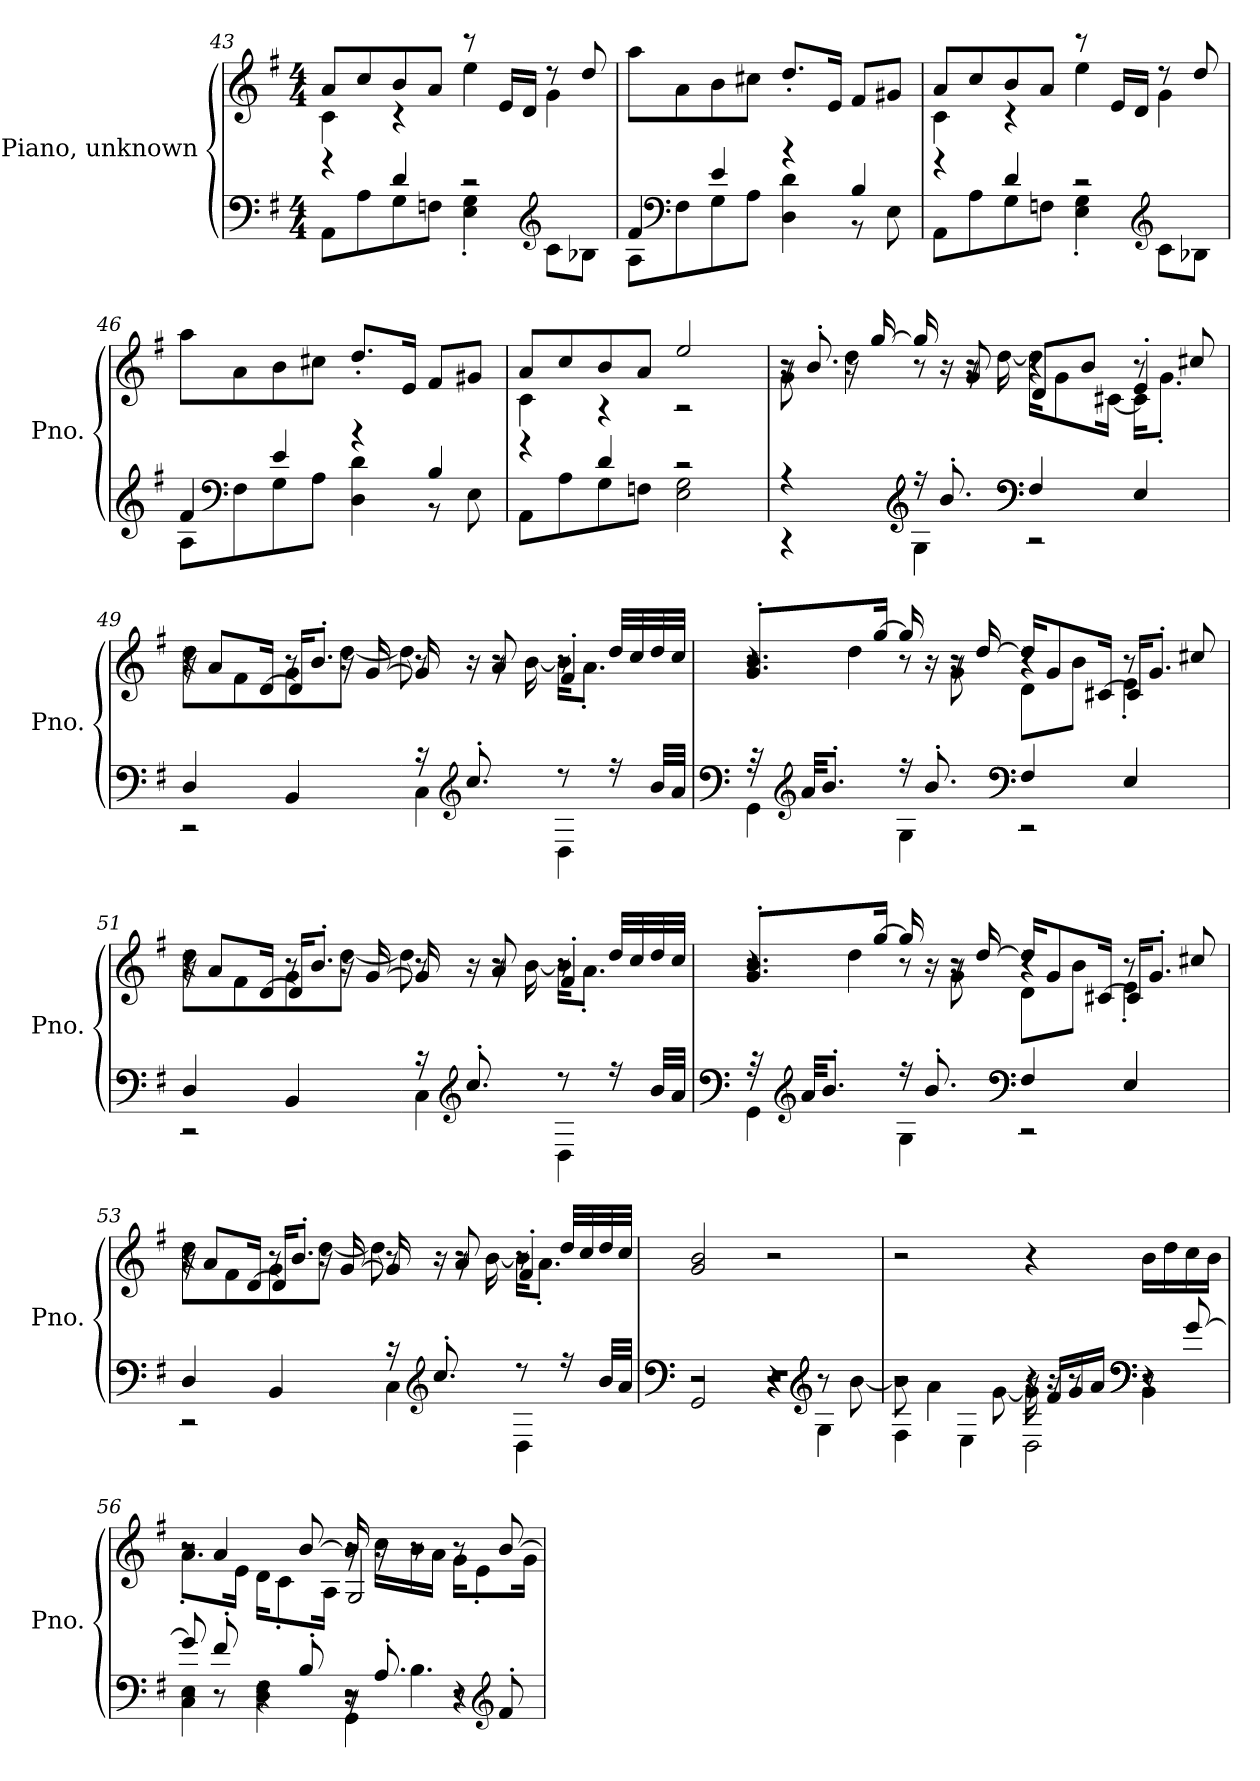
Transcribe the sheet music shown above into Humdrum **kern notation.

**kern	**kern
*part1	*part1
*staff2	*staff1
*I"Piano, unknown	*
*I'Pno.	*
*clefF4	*clefG2
*k[f#]	*k[f#]
*M4/4	*M4/4
=43	=43
*^	*^
4r	8AA\L	8a/L	4c\
.	8A\	8cc/	.
4d/	8G\	8b/	4r
.	8Fn\J	8a/J	.
2r	4E\' 4G\'	8r	4ee\
.	.	16e/LL	.
.	.	16d/JJ	.
*clefG2	*	*	*
.	8c\L	8r	4g\
.	8B-X\J	8dd/	.
*	*	*v	*v
=44	=44	=44
4f#/	8A\L	8aa\L
*clefF4	*	*
.	8F#\	8a\
4e/	8G\	8b\
.	8A\J	8cc#X\J
4r	4D\ 4d\	8.dd'/L
.	.	16e/Jk
4B/	8r	8f#/L
.	8E\	8g#X/J
!!LO:LB:g=z
=45	=45	=45
*	*	*^
4r	8AA\L	8a/L	4c\
.	8A\	8cc/	.
4d/	8G\	8b/	4r
.	8Fn\J	8a/J	.
2r	4E\' 4G\'	8r	4ee\
.	.	16e/LL	.
.	.	16d/JJ	.
*clefG2	*	*	*
.	8c\L	8r	4g\
.	8B-X\J	8dd/	.
*	*	*v	*v
=46	=46	=46
4f#/	8A\L	8aa\L
*clefF4	*	*
.	8F#\	8a\
4e/	8G\	8b\
.	8A\J	8cc#X\J
4r	4D\ 4d\	8.dd'/L
.	.	16e/Jk
4B/	8r	8f#/L
.	8E\	8g#X/J
=47	=47	=47
*	*	*^
4r	8AA\L	8a/L	4c\
.	8A\	8cc/	.
4d/	8G\	8b/	4r
.	8Fn\J	8a/J	.
2r	2E\ 2G\	2ee/	2r
!!LO:LB:g=z
=48	=48	=48	=48
*	*	*	*^
4r	4r	8r	8g\	16r
.	.	.	.	8.b'/
.	.	16r	4dd\	.
.	.	[16gg/	.	.
*clefG2	*	*	*	*
16r	4G\	16gg/]	.	8r
8.b'/	.	16r	.	.
.	.	8r	16r	8g/
.	.	.	[16dd\	.
*clefF4	*	*	*	*
4F#/	2r	4r	16dd\KL]	8d/L
.	.	.	8g\	.
.	.	.	.	8b/J
.	.	.	[16c#X\Jk	.
4E/	.	8r	16c#\KL]	4e'/
.	.	.	8.g'\J	.
.	.	8cc#X/	.	.
=49	=49	=49	=49	=49
4D/	2r	4r	8dd\L	16r
.	.	.	.	8a/L
.	.	.	8f#\	.
.	.	.	.	[16d/Jk
4BB/	.	8r	8g\	16d/KL]
.	.	.	.	8.b'/J
.	.	16r	[8dd\J	.
.	.	[16g/	.	.
16r	4C\	16g/]	8dd\]	8r
*clefG2	*	*	*	*
8.cc'/	.	16r	.	.
.	.	8r	16r	8a/
.	.	.	[16b\	.
8r	4D\	8r	16b\KL]	4f#'/
.	.	.	8.a'\J	.
16r	.	32dd/LLL	.	.
.	.	32cc/	.	.
32b/LLL	.	32dd/	.	.
32a/JJJ	.	32cc/JJJ	.	.
!!LO:LB:g=z	!!	!!
=50	=50	=50	=50	=50
*clefF4	*	*	*	*
32r	4GG\	8.g/' 8.b/'L	8r	4r
*clefG2	*	*	*	*
32a/KKL	.	.	.	.
8.b'/J	.	.	.	.
.	.	.	4dd\	.
.	.	[16gg/Jk	.	.
16r	4G\	16gg/]	.	8r
8.b'/	.	16r	.	.
.	.	8r	8g\	16r
.	.	.	.	[16dd/
*clefF4	*	*	*	*
4F#/	2r	4r	8d\L	16dd/KL]
.	.	.	.	8g/
.	.	.	8b\J	.
.	.	.	.	[16c#X/Jk
4E/	.	8r	4e'\	16c#/KL]
.	.	.	.	8.g'/J
.	.	8cc#X/	.	.
=51	=51	=51	=51	=51
4D/	2r	4r	8dd\L	16r
.	.	.	.	8a/L
.	.	.	8f#\	.
.	.	.	.	[16d/Jk
4BB/	.	8r	8g\	16d/KL]
.	.	.	.	8.b'/J
.	.	16r	[8dd\J	.
.	.	[16g/	.	.
16r	4C\	16g/]	8dd\]	8r
*clefG2	*	*	*	*
8.cc'/	.	16r	.	.
.	.	8r	16r	8a/
.	.	.	[16b\	.
8r	4D\	8r	16b\KL]	4f#'/
.	.	.	8.a'\J	.
16r	.	32dd/LLL	.	.
.	.	32cc/	.	.
32b/LLL	.	32dd/	.	.
32a/JJJ	.	32cc/JJJ	.	.
!!LO:LB:g=z	!!	!!
=52	=52	=52	=52	=52
*clefF4	*	*	*	*
32r	4GG\	8.g/' 8.b/'L	8r	4r
*clefG2	*	*	*	*
32a/KKL	.	.	.	.
8.b'/J	.	.	.	.
.	.	.	4dd\	.
.	.	[16gg/Jk	.	.
16r	4G\	16gg/]	.	8r
8.b'/	.	16r	.	.
.	.	8r	8g\	16r
.	.	.	.	[16dd/
*clefF4	*	*	*	*
4F#/	2r	4r	8d\L	16dd/KL]
.	.	.	.	8g/
.	.	.	8b\J	.
.	.	.	.	[16c#X/Jk
4E/	.	8r	4e'\	16c#/KL]
.	.	.	.	8.g'/J
.	.	8cc#X/	.	.
=53	=53	=53	=53	=53
4D/	2r	4r	8dd\L	16r
.	.	.	.	8a/L
.	.	.	8f#\	.
.	.	.	.	[16d/Jk
4BB/	.	8r	8g\	16d/KL]
.	.	.	.	8.b'/J
.	.	16r	[8dd\J	.
.	.	[16g/	.	.
16r	4C\	16g/]	8dd\]	8r
*clefG2	*	*	*	*
8.cc'/	.	16r	.	.
.	.	8r	16r	8a/
.	.	.	[16b\	.
8r	4D\	8r	16b\KL]	4f#'/
.	.	.	8.a'\J	.
16r	.	32dd/LLL	.	.
.	.	32cc/	.	.
32b/LLL	.	32dd/	.	.
32a/JJJ	.	32cc/JJJ	.	.
*v	*v	*	*	*
*	*v	*v	*v
!!LO:LB:g=z
=54	=54
*clefF4	*
*^	*
*	*^	*
*	*	*^	*
1r	2r	2GG/	2r	2g/ 2b/
.	4r	2r	4r	2r
*clefG2	*	*	*	*
.	8r	.	4G\	.
.	[8b\	.	.	.
=55	=55	=55	=55	=55
2r	8b\]	2r	4F#\	2r
.	4a\	.	.	.
.	.	.	4E\	.
.	[8g\	.	.	.
4r	16g\]	16r	2D\	4r
.	16r	16f#/LL	.	.
.	8r	16g/	.	.
.	.	16a/JJ	.	.
*clefF4	*	*	*	*
8r	4BB\	4r	.	16b\LL
.	.	.	.	16dd\
[8g/	.	.	.	16cc\
.	.	.	.	16b\JJ
=56	=56	=56	=56	=56
*	*	*	*	*^
*	*	*	*	*	*^
8g/]	2r	8r	4C\ 4E\	8r	8.a'\L	2r
8r	.	8f#'/	.	4a/	.	.
.	.	.	.	.	16e\Jk	.
4r	.	8r	4D\ 4F#\	.	16d\KL	.
.	.	.	.	.	8c'\	.
.	.	8B'/	.	[8b/	.	.
.	.	.	.	.	16A\Jk	.
2r	8r	16r	4GG\	16b/]	16r	2G/
.	.	8.A'/	.	16r	16cc\LL	.
.	4.B\	.	.	8r	16b\	.
.	.	.	.	.	16a\JJ	.
.	.	8r	4r	8r	16g\KL	.
.	.	.	.	.	8e'\	.
*clefG2	*	*	*	*	*	*
.	.	8f#'/	.	[8b/	.	.
.	.	.	.	.	16g\Jk	.
*v	*v	*v	*v	*	*	*
*	*v	*v	*v
=	=
*-	*-
